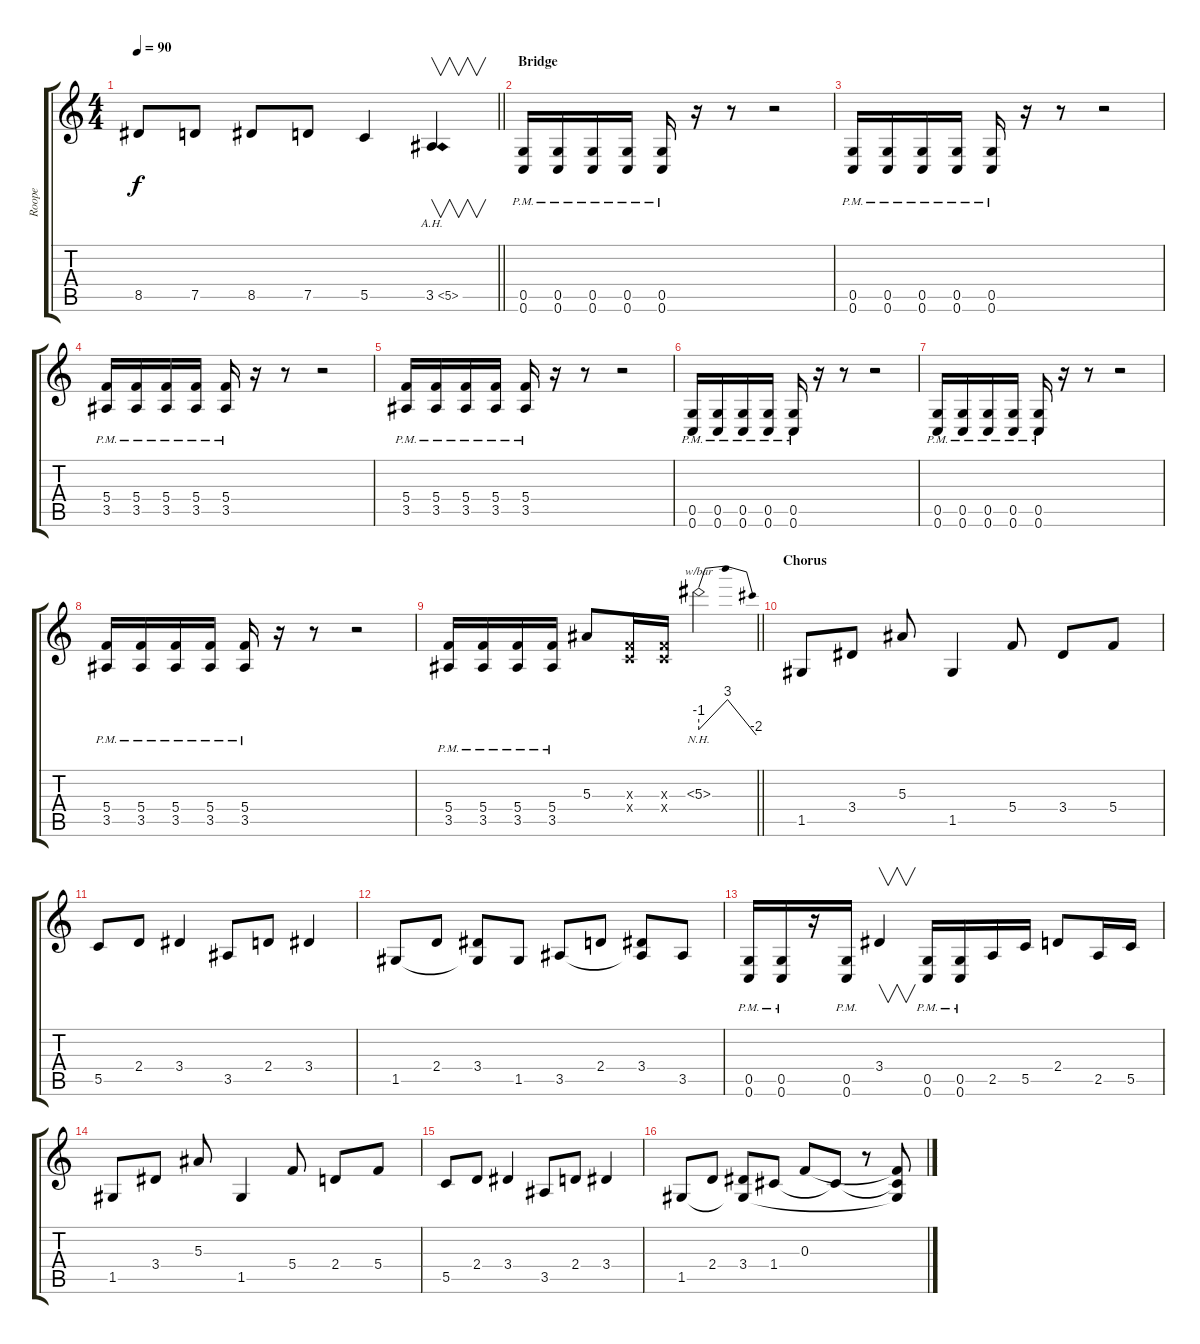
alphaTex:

\track ("Roope" "Roope") {instrument distortionguitar}
\staff {score tabs}
\tuning (D4 A3 F3 C3 G2 C2) {hide}
\ts (4 4)
\tempo 90
\clef g2
\barLineRight lightlight
\ks c
8.5.8{dy f} 7.5.8 8.5.8 7.5.8 5.5.4 3.5{ah 2}.4{v} |
\section ("" "Bridge")
(0.5{pm} 0.6{pm}).16 (0.5{pm} 0.6{pm}).16 (0.5{pm} 0.6{pm}).16 (0.5{pm} 0.6{pm}).16 (0.5{pm} 0.6{pm}).16 r.16 r.8 r.2 |
(0.5{pm} 0.6{pm}).16 (0.5{pm} 0.6{pm}).16 (0.5{pm} 0.6{pm}).16 (0.5{pm} 0.6{pm}).16 (0.5{pm} 0.6{pm}).16 r.16 r.8 r.2 |
(5.4{pm} 3.5{pm}).16 (5.4{pm} 3.5{pm}).16 (5.4{pm} 3.5{pm}).16 (5.4{pm} 3.5{pm}).16 (5.4{pm} 3.5{pm}).16 r.16 r.8 r.2 |
(5.4{pm} 3.5{pm}).16 (5.4{pm} 3.5{pm}).16 (5.4{pm} 3.5{pm}).16 (5.4{pm} 3.5{pm}).16 (5.4{pm} 3.5{pm}).16 r.16 r.8 r.2 |
(0.5{pm} 0.6{pm}).16 (0.5{pm} 0.6{pm}).16 (0.5{pm} 0.6{pm}).16 (0.5{pm} 0.6{pm}).16 (0.5{pm} 0.6{pm}).16 r.16 r.8 r.2 |
(0.5{pm} 0.6{pm}).16 (0.5{pm} 0.6{pm}).16 (0.5{pm} 0.6{pm}).16 (0.5{pm} 0.6{pm}).16 (0.5{pm} 0.6{pm}).16 r.16 r.8 r.2 |
(5.4{pm} 3.5{pm}).16 (5.4{pm} 3.5{pm}).16 (5.4{pm} 3.5{pm}).16 (5.4{pm} 3.5{pm}).16 (5.4{pm} 3.5{pm}).16 r.16 r.8 r.2 |
\barLineRight lightlight
(5.4{pm} 3.5{pm}).16 (5.4{pm} 3.5{pm}).16 (5.4{pm} 3.5{pm}).16 (5.4{pm} 3.5{pm}).16 5.3.8 (0.3{x} 0.4{x}).16 (0.3{x} 0.4{x}).16 5.3{nh}.2{tbe (dip default 0 -4 5 12 60 -8)} |
\section ("" "Chorus")
1.5.8 3.4.8 5.3.8 1.5.4 5.4.8 3.4.8 5.4.8 |
5.5.8 2.4.8 3.4.4 3.5.8 2.4.8 3.4.4 |
1.5.8 2.4.8 (3.4 1.5{t}).8 1.5.8 3.5.8 2.4.8 (3.4 3.5{t}).8 3.5.8 |
(0.5{pm} 0.6{pm}).16 (0.5{pm} 0.6{pm}).16 r.16 (0.5 0.6{pm}).16 3.4.4{v} (0.5{pm} 0.6{pm}).16 (0.5{pm} 0.6{pm}).16 2.5.16 5.5.16 2.4.8 2.5.16 5.5.16 |
1.5.8 3.4.8 5.3.8 1.5.4 5.4.8 2.4.8 5.4.8 |
5.5.8 2.4.8 3.4.4 3.5.8 2.4.8 3.4.4 |
1.5.8 2.4.8 (3.4 1.5{t}).8 1.4.8 0.3.8 1.4{t}.8 r.8 (0.3{t} 1.4{t} 1.5{t}).8
